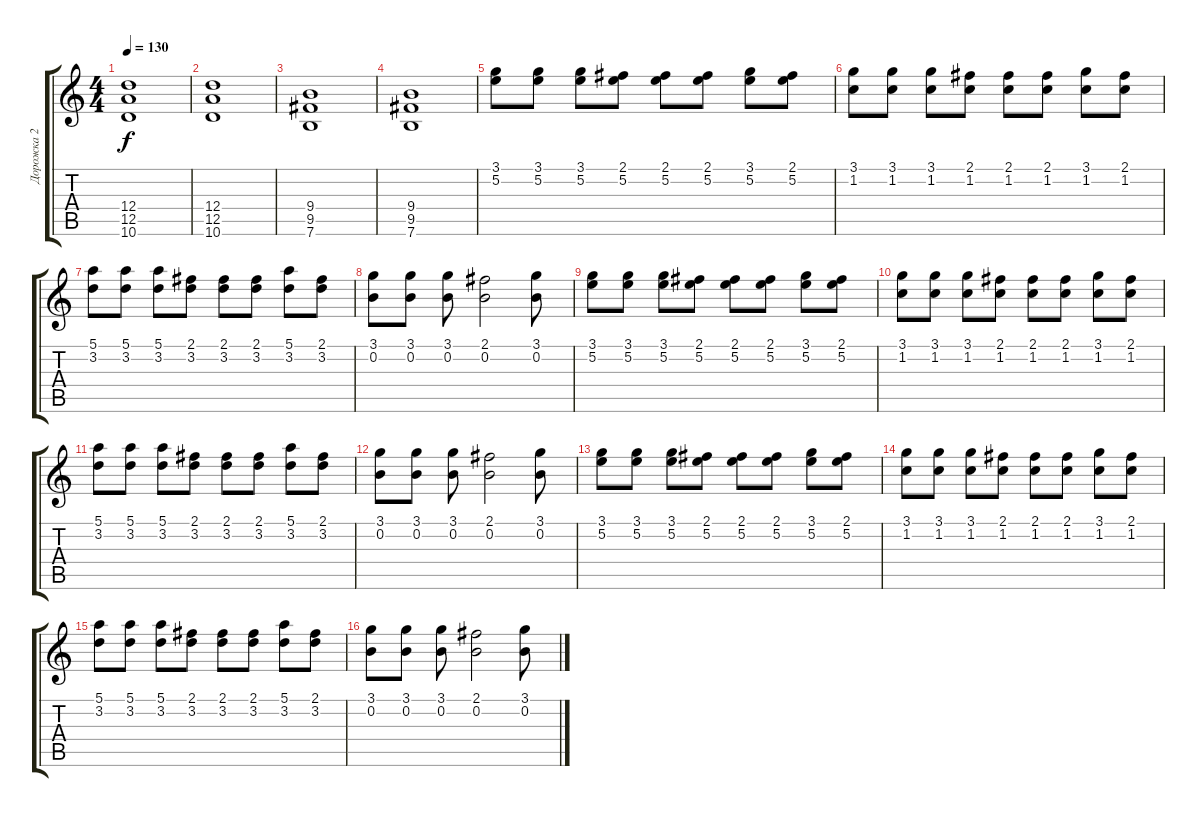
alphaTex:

\track ("Дорожка 2" "Дорожка 2") {instrument distortionguitar}
\staff {score tabs}
\tuning (E4 B3 G3 D3 A2 E2) {hide}
\ts (4 4)
\tempo 130
\clef g2
\ks c
(12.4 12.5 10.6).1{dy f} |
(12.4 12.5 10.6).1 |
(9.4 9.5 7.6).1 |
(9.4 9.5 7.6).1 |
(3.1 5.2).8 (3.1 5.2).8 (3.1 5.2).8 (2.1 5.2).8 (2.1 5.2).8 (2.1 5.2).8 (3.1 5.2).8 (2.1 5.2).8 |
(3.1 1.2).8 (3.1 1.2).8 (3.1 1.2).8 (2.1 1.2).8 (2.1 1.2).8 (2.1 1.2).8 (3.1 1.2).8 (2.1 1.2).8 |
(5.1 3.2).8 (5.1 3.2).8 (5.1 3.2).8 (2.1 3.2).8 (2.1 3.2).8 (2.1 3.2).8 (5.1 3.2).8 (2.1 3.2).8 |
(3.1 0.2).8 (3.1 0.2).8 (3.1 0.2).8 (2.1 0.2).2 (3.1 0.2).8 |
(3.1 5.2).8 (3.1 5.2).8 (3.1 5.2).8 (2.1 5.2).8 (2.1 5.2).8 (2.1 5.2).8 (3.1 5.2).8 (2.1 5.2).8 |
(3.1 1.2).8 (3.1 1.2).8 (3.1 1.2).8 (2.1 1.2).8 (2.1 1.2).8 (2.1 1.2).8 (3.1 1.2).8 (2.1 1.2).8 |
(5.1 3.2).8 (5.1 3.2).8 (5.1 3.2).8 (2.1 3.2).8 (2.1 3.2).8 (2.1 3.2).8 (5.1 3.2).8 (2.1 3.2).8 |
(3.1 0.2).8 (3.1 0.2).8 (3.1 0.2).8 (2.1 0.2).2 (3.1 0.2).8 |
(3.1 5.2).8 (3.1 5.2).8 (3.1 5.2).8 (2.1 5.2).8 (2.1 5.2).8 (2.1 5.2).8 (3.1 5.2).8 (2.1 5.2).8 |
(3.1 1.2).8 (3.1 1.2).8 (3.1 1.2).8 (2.1 1.2).8 (2.1 1.2).8 (2.1 1.2).8 (3.1 1.2).8 (2.1 1.2).8 |
(5.1 3.2).8 (5.1 3.2).8 (5.1 3.2).8 (2.1 3.2).8 (2.1 3.2).8 (2.1 3.2).8 (5.1 3.2).8 (2.1 3.2).8 |
(3.1 0.2).8 (3.1 0.2).8 (3.1 0.2).8 (2.1 0.2).2 (3.1 0.2).8
